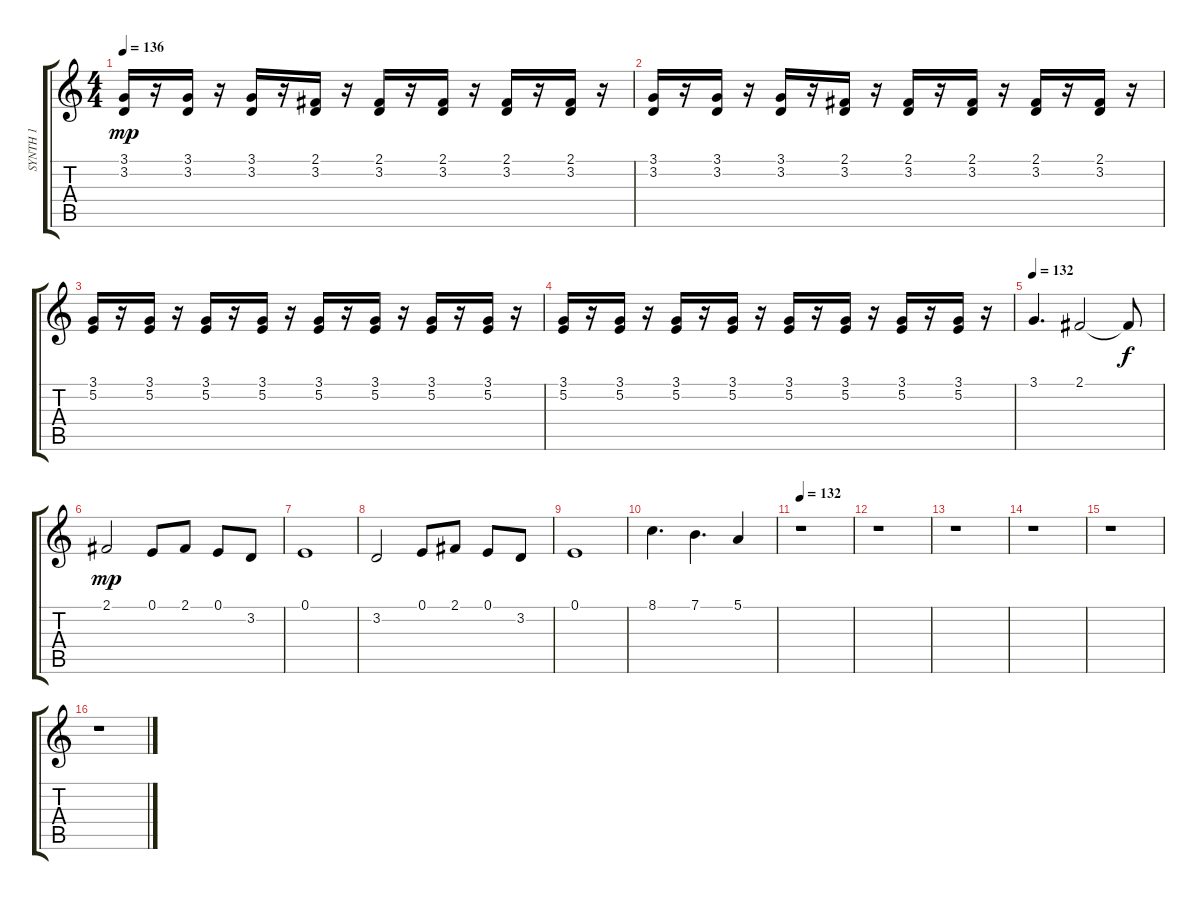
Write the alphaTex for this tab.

\track ("SYNTH 1" "SYNTH 1") {instrument lead2sawtooth}
\staff {score tabs}
\tuning (E4 B3 G3 D3 A2 E2) {hide}
\ts (4 4)
\tempo 136
\clef g2
\ks c
(3.1 3.2).16{dy mp} r.16 (3.1 3.2).16 r.16 (3.1 3.2).16 r.16 (2.1 3.2).16 r.16 (2.1 3.2).16 r.16 (2.1 3.2).16 r.16 (2.1 3.2).16 r.16 (2.1 3.2).16 r.16 |
(3.1 3.2).16 r.16 (3.1 3.2).16 r.16 (3.1 3.2).16 r.16 (2.1 3.2).16 r.16 (2.1 3.2).16 r.16 (2.1 3.2).16 r.16 (2.1 3.2).16 r.16 (2.1 3.2).16 r.16 |
(3.1 5.2).16 r.16 (3.1 5.2).16 r.16 (3.1 5.2).16 r.16 (3.1 5.2).16 r.16 (3.1 5.2).16 r.16 (3.1 5.2).16 r.16 (3.1 5.2).16 r.16 (3.1 5.2).16 r.16 |
(3.1 5.2).16 r.16 (3.1 5.2).16 r.16 (3.1 5.2).16 r.16 (3.1 5.2).16 r.16 (3.1 5.2).16 r.16 (3.1 5.2).16 r.16 (3.1 5.2).16 r.16 (3.1 5.2).16 r.16 |
\tempo 132
3.1.4{d} 2.1.2 2.1{t}.8{dy f} |
2.1.2{dy mp} 0.1.8 2.1.8 0.1.8 3.2.8 |
0.1.1 |
3.2.2 0.1.8 2.1.8 0.1.8 3.2.8 |
0.1.1 |
8.1.4{d} 7.1.4{d} 5.1.4 |
\tempo 132
r.1 |
r.1 |
r.1 |
r.1 |
r.1 |
r.1
